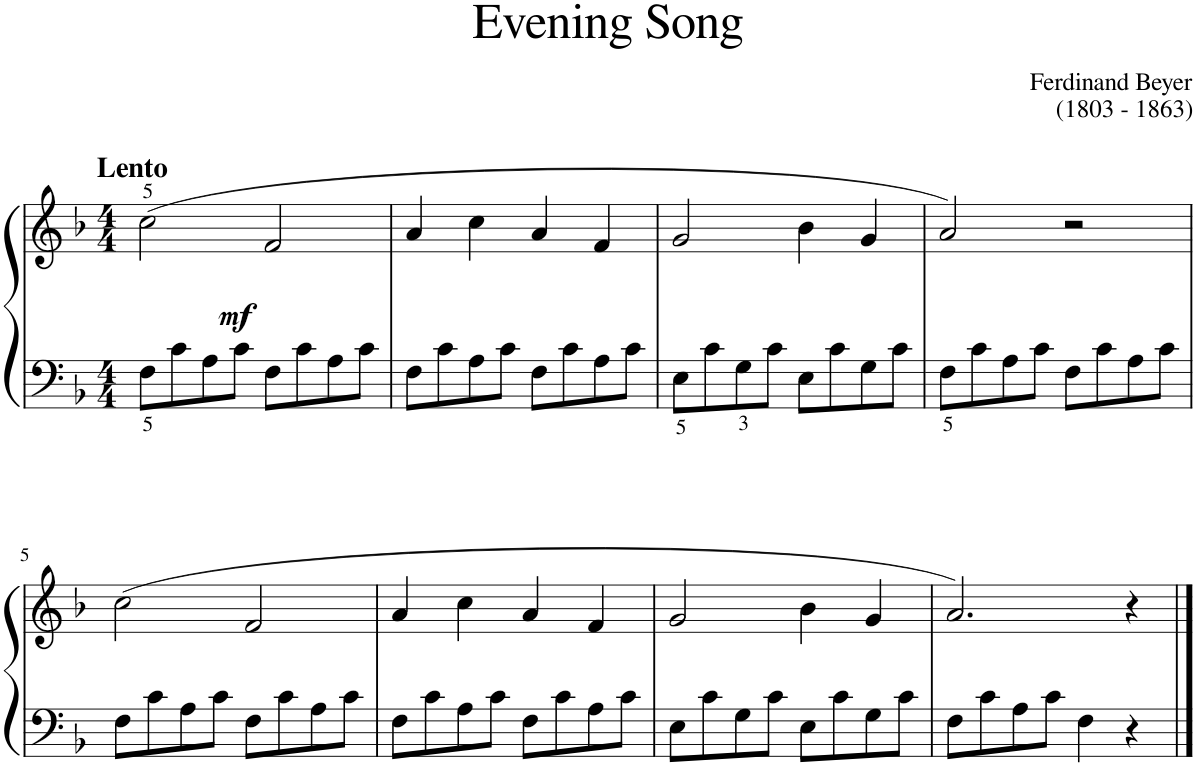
**kern	**kern	**dynam
*part1	*part1	*part1
*staff2	*staff1	*staff1/2
*I"Piano	*	*
*I'Pno	*	*
*clefF4	*clefG2	*
*k[b-]	*k[b-]	*
*M4/4	*M4/4	*
=1	=1	=1
!	!LO:TX:a:B:t=Lento	!
!	!	!LO:DY:b
8F\L	(2cc\	mf
8c\	.	.
8A\	.	.
8c\J	.	.
8F\L	2f/	.
8c\	.	.
8A\	.	.
8c\J	.	.
=2	=2	=2
8F\L	4a/	.
8c\	.	.
8A\	4cc\	.
8c\J	.	.
8F\L	4a/	.
8c\	.	.
8A\	4f/	.
8c\J	.	.
=3	=3	=3
8E\L	2g/	.
8c\	.	.
8G\	.	.
8c\J	.	.
8E\L	4b-\	.
8c\	.	.
8G\	4g/	.
8c\J	.	.
=4	=4	=4
8F\L	2a/)	.
8c\	.	.
8A\	.	.
8c\J	.	.
8F\L	2r	.
8c\	.	.
8A\	.	.
8c\J	.	.
!!LO:LB:g=z
=5	=5	=5
8F\L	(2cc\	.
8c\	.	.
8A\	.	.
8c\J	.	.
8F\L	2f/	.
8c\	.	.
8A\	.	.
8c\J	.	.
=6	=6	=6
8F\L	4a/	.
8c\	.	.
8A\	4cc\	.
8c\J	.	.
8F\L	4a/	.
8c\	.	.
8A\	4f/	.
8c\J	.	.
=7	=7	=7
8E\L	2g/	.
8c\	.	.
8G\	.	.
8c\J	.	.
8E\L	4b-\	.
8c\	.	.
8G\	4g/	.
8c\J	.	.
=8	=8	=8
8F\L	2.a/)	.
8c\	.	.
8A\	.	.
8c\J	.	.
4F\	.	.
4r	4r	.
==	==	==
*-	*-	*-
